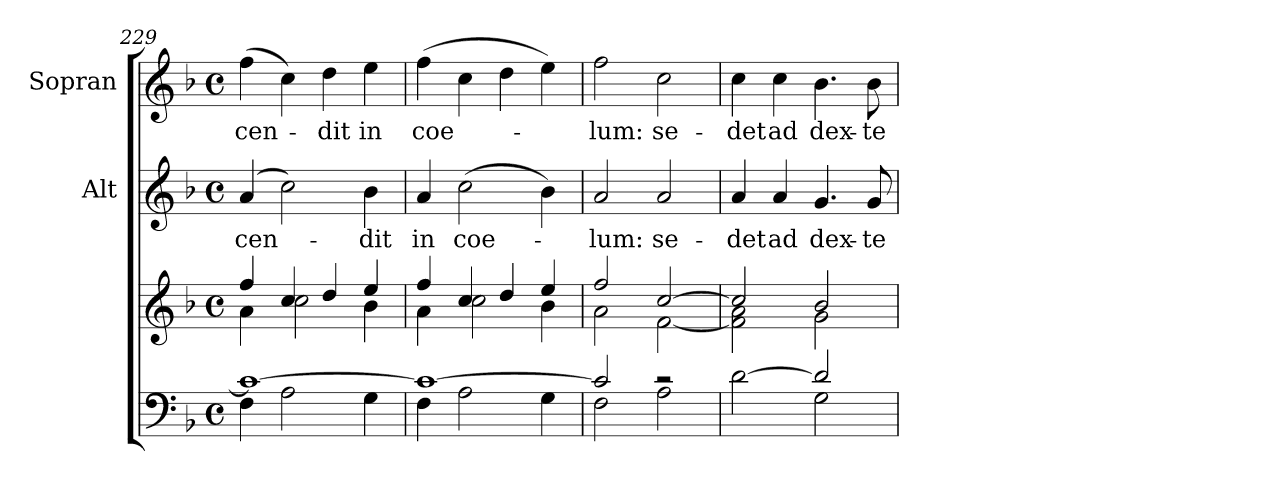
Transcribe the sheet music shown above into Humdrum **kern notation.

**kern	**kern	**kern	**text	**kern	**text
*part3	*part3	*part2	*part2	*part1	*part1
*staff4	*staff3	*staff2	*staff2	*staff1	*staff1
*	*	*I"Alt	*	*I"Sopran	*
*	*	*I'A.	*	*I'S.	*
*clefF4	*clefG2	*clefG2	*	*clefG2	*
*k[b-]	*k[b-]	*k[b-]	*	*k[b-]	*
*F:	*F:	*F:	*	*F:	*
*M4/4	*M4/4	*M4/4	*	*M4/4	*
*met(c)	*met(c)	*met(c)	*	*met(c)	*
=229	=229	=229	=229	=229	=229
*^	*^	*	*	*	*
!	!	!	!	!	!LO:LY:b	!	!LO:LY:b
1c_	4F\	4ff/	4a\	(4a/	-cen-	(>4ff\	-cen-
.	2A\	4cc/	2cc\	2cc\)	.	4cc\)	.
!	!	!	!	!	!	!	!LO:LY:b
.	.	4dd/	.	.	.	4dd\	-dit
!	!	!	!	!	!LO:LY:b	!	!LO:LY:b
.	4G\	4ee/	4b-\	4b-\	-dit	4ee\	in
=230	=230	=230	=230	=230	=230	=230	=230
!	!	!	!	!	!LO:LY:b	!	!LO:LY:b
1c_	4F\	4ff/	4a\	4a/	in	(>4ff\	coe-
!	!	!	!	!	!LO:LY:b	!	!
.	2A\	4cc/	2cc\	(>2cc\	coe-	4cc\	.
.	.	4dd/	.	.	.	4dd\	.
.	4G\	4ee/	4b-\	4b-\)	.	4ee\)	.
=231	=231	=231	=231	=231	=231	=231	=231
!	!	!	!	!	!LO:LY:b	!	!LO:LY:b
2c/]	2F\	2ff/	2a\	2a/	-lum:	2ff\	-lum:
!	!	!	!	!	!LO:LY:b	!	!LO:LY:b
2rc	2A\	[>2cc/	[<2f\	2a/	se-	2cc\	se-
=232	=232	=232	=232	=232	=232	=232	=232
!	!	!	!	!	!LO:LY:b	!	!LO:LY:b
[>2d\	2ryy	2cc/]	2f\] 2a\	4a/	-det	4cc\	-det
!	!	!	!	!	!LO:LY:b	!	!LO:LY:b
.	.	.	.	4a/	ad	4cc\	ad
!	!	!	!	!	!LO:LY:b	!	!LO:LY:b
2d/]	2G\	2b-/	2g\	4.g/	dex-	4.b-\	dex-
!	!	!	!	!	!LO:LY:b	!	!LO:LY:b
.	.	.	.	8g/	-te-	8b-\	-te-
*v	*v	*	*	*	*	*	*
*	*v	*v	*	*	*	*
=	=	=	=	=	=
*-	*-	*-	*-	*-	*-
